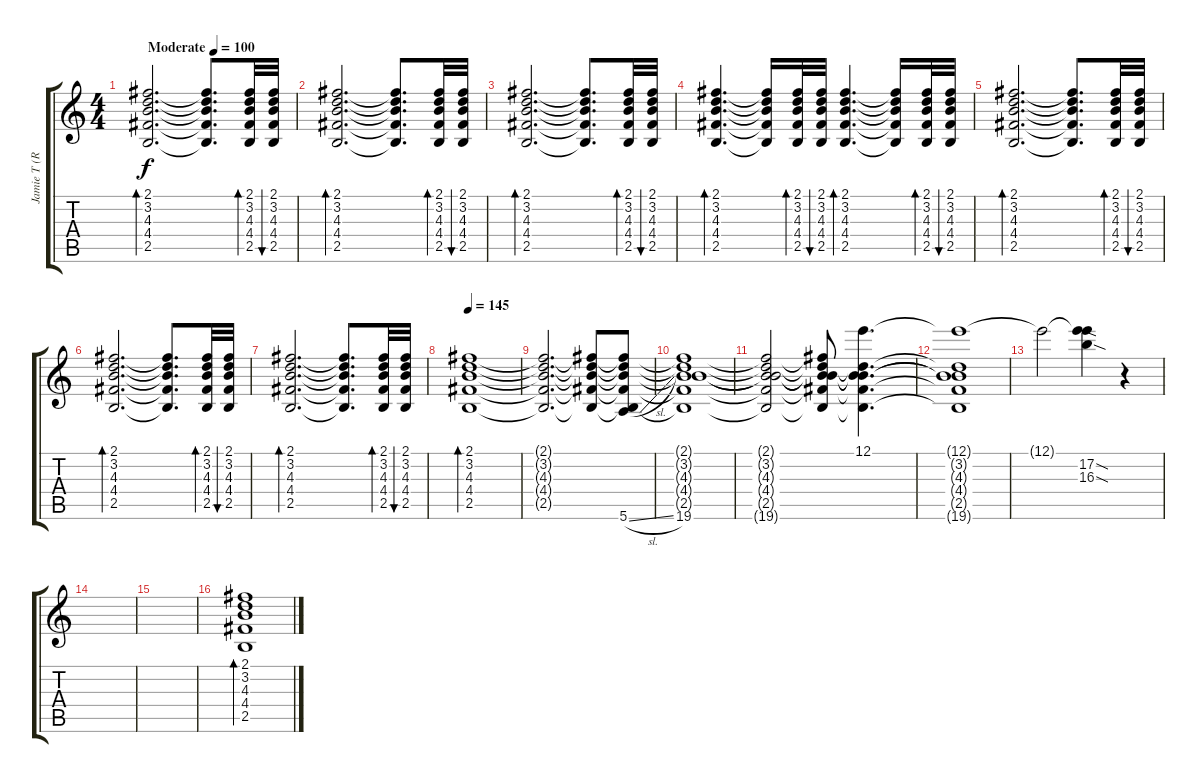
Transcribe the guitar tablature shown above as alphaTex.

\track ("Jamie T (Rhythm Guitar)" "Jamie T (R") {instrument electricguitarclean}
\staff {score tabs}
\tuning (E4 B3 G3 D3 A2 E2) {hide}
\ts (4 4)
\tempo (100 "Moderate")
\clef g2
\ks c
(2.1 3.2 4.3 4.4 2.5).2{d bd 60 dy f instrument electricguitarclean} (2.1{t} 3.2{t} 4.3{t} 4.4{t} 2.5{t}).8{d} (2.1 3.2 4.3 4.4 2.5).32{bd 60} (2.1 3.2 4.3 4.4 2.5).32{bu 60} |
(2.1 3.2 4.3 4.4 2.5).2{d bd 60} (2.1{t} 3.2{t} 4.3{t} 4.4{t} 2.5{t}).8{d} (2.1 3.2 4.3 4.4 2.5).32{bd 60} (2.1 3.2 4.3 4.4 2.5).32{bu 60} |
(2.1 3.2 4.3 4.4 2.5).2{d bd 60} (2.1{t} 3.2{t} 4.3{t} 4.4{t} 2.5{t}).8{d} (2.1 3.2 4.3 4.4 2.5).32{bd 60} (2.1 3.2 4.3 4.4 2.5).32{bu 60} |
(2.1 3.2 4.3 4.4 2.5).4{d bd 60} (2.1{t} 3.2{t} 4.3{t} 4.4{t} 2.5{t}).16 (2.1 3.2 4.3 4.4 2.5).32{bd 60} (2.1 3.2 4.3 4.4 2.5).32{bu 60} (2.1 3.2 4.3 4.4 2.5).4{d bd 60} (2.1{t} 3.2{t} 4.3{t} 4.4{t} 2.5{t}).16 (2.1 3.2 4.3 4.4 2.5).32{bd 60} (2.1 3.2 4.3 4.4 2.5).32{bu 60} |
(2.1 3.2 4.3 4.4 2.5).2{d bd 60} (2.1{t} 3.2{t} 4.3{t} 4.4{t} 2.5{t}).8{d} (2.1 3.2 4.3 4.4 2.5).32{bd 60} (2.1 3.2 4.3 4.4 2.5).32{bu 60} |
(2.1 3.2 4.3 4.4 2.5).2{d bd 60} (2.1{t} 3.2{t} 4.3{t} 4.4{t} 2.5{t}).8{d} (2.1 3.2 4.3 4.4 2.5).32{bd 60} (2.1 3.2 4.3 4.4 2.5).32{bu 60} |
(2.1 3.2 4.3 4.4 2.5).2{d bd 60} (2.1{t} 3.2{t} 4.3{t} 4.4{t} 2.5{t}).8{d} (2.1 3.2 4.3 4.4 2.5).32{bd 60} (2.1 3.2 4.3 4.4 2.5).32{bu 60} |
\tempo 145
(2.1 3.2 4.3 4.4 2.5).1{bd 120} |
(2.1{t} 3.2{t} 4.3{t} 4.4{t} 2.5{t}).2{d} (2.1{t} 3.2{t} 4.3{t} 4.4{t} 2.5{t}).8 (2.1{t} 3.2{t} 4.3{t} 4.4{t} 2.5{t} 5.6{sl}).8 |
(2.1{t} 3.2{t} 4.3{t} 4.4{t} 2.5{t} 19.6).1 |
(2.1{t} 3.2{t} 4.3{t} 4.4{t} 2.5{t} 19.6{t}).2 (2.1{t} 3.2{t} 4.3{t} 4.4{t} 2.5{t} 19.6{t}).8 (12.1 3.2{t} 4.3{t} 4.4{t} 2.5{t} 19.6{t}).4{d} |
(12.1{t} 3.2{t} 4.3{t} 4.4{t} 2.5{t} 19.6{t}).1 |
12.1{t}.2 (12.1{t} 17.2{sod} 16.3{sod}).4 r.4 |
|
|
(2.1 3.2 4.3 4.4 2.5).1{bd 30}
